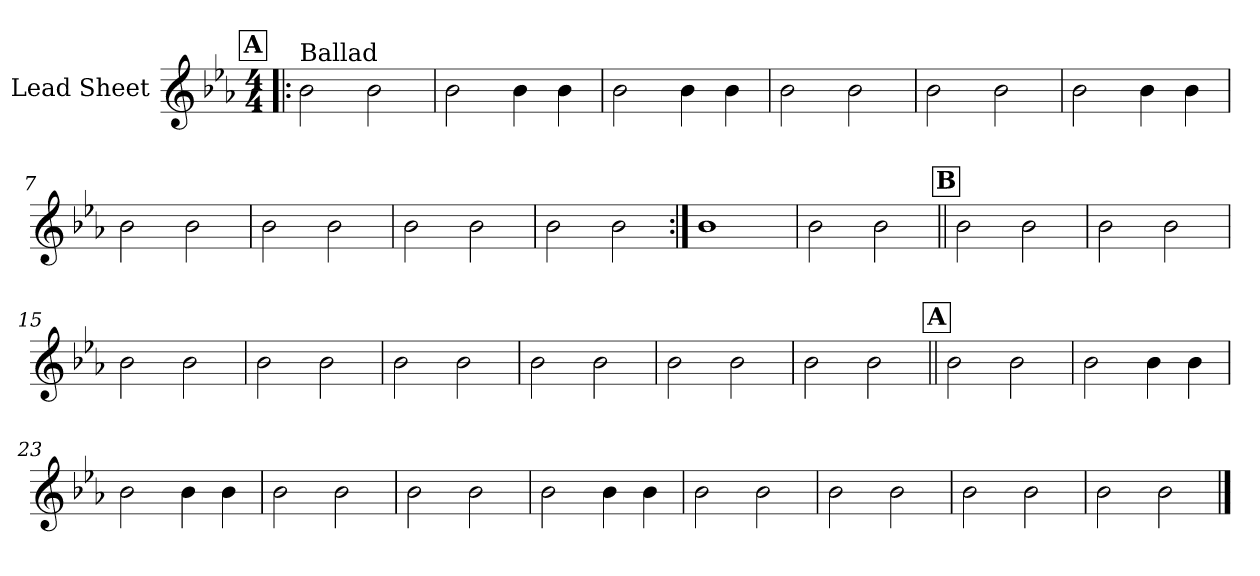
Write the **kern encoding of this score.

**kern
*part1
*staff1
*I"Lead Sheet
*clefG2
*k[b-e-a-]
*E-:
*M4/4
!!LO:REH:place=s1:a:fs=14:t=A
=1!|:
!LO:TX:a:t=Ballad
2b-\
2b-\
=2
2b-\
4b-\
4b-\
=3
2b-\
4b-\
4b-\
=4
2b-\
2b-\
!!LO:LB:g=z
=5
2b-\
2b-\
=6
2b-\
4b-\
4b-\
=7
2b-\
2b-\
=8
2b-\
2b-\
!!LO:LB:g=z
=9
2b-\
2b-\
=10
2b-\
2b-\
=11:|!
1b-
=12
2b-\
2b-\
!!LO:LB:g=z
!!LO:REH:place=s1:a:fs=14:t=B
=13||
2b-\
2b-\
=14
2b-\
2b-\
=15
2b-\
2b-\
=16
2b-\
2b-\
!!LO:LB:g=z
=17
2b-\
2b-\
=18
2b-\
2b-\
=19
2b-\
2b-\
=20
2b-\
2b-\
!!LO:LB:g=z
!!LO:REH:place=s1:a:fs=14:t=A
=21||
2b-\
2b-\
=22
2b-\
4b-\
4b-\
=23
2b-\
4b-\
4b-\
=24
2b-\
2b-\
!!LO:LB:g=z
=25
2b-\
2b-\
=26
2b-\
4b-\
4b-\
=27
2b-\
2b-\
=28
2b-\
2b-\
!!LO:LB:g=z
=29
2b-\
2b-\
=30
2b-\
2b-\
==
*-
